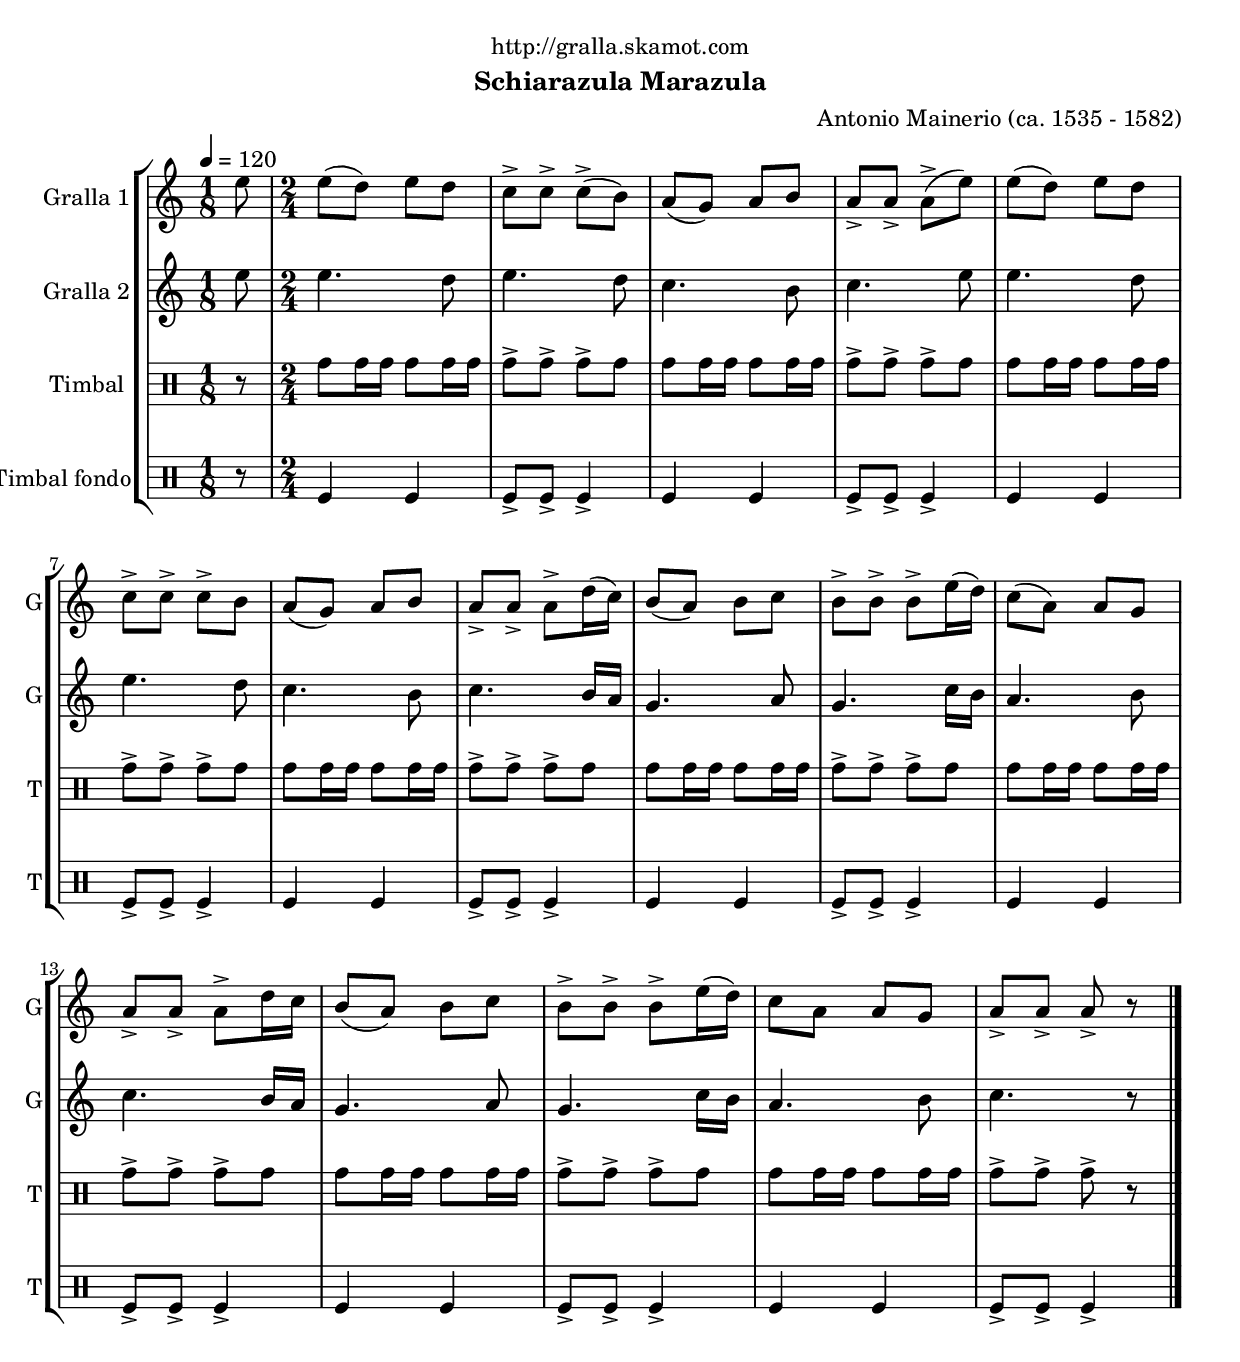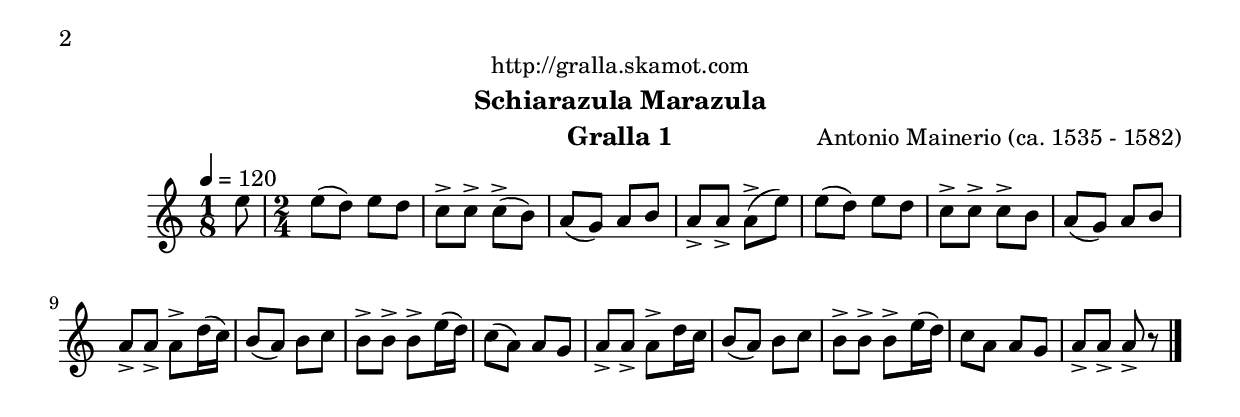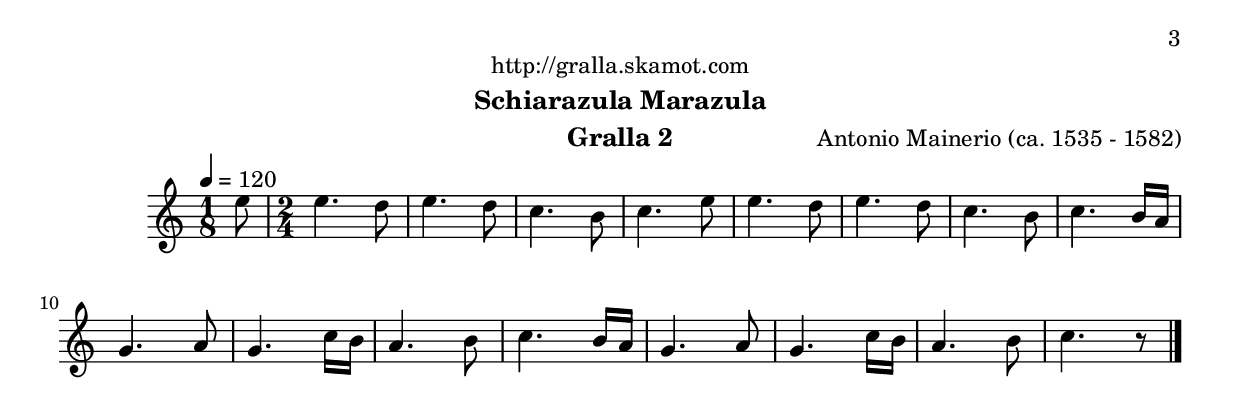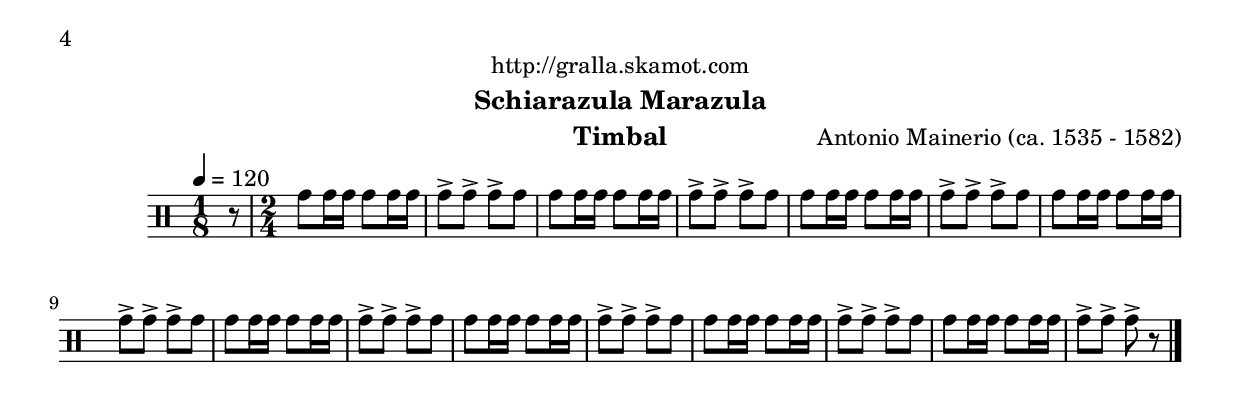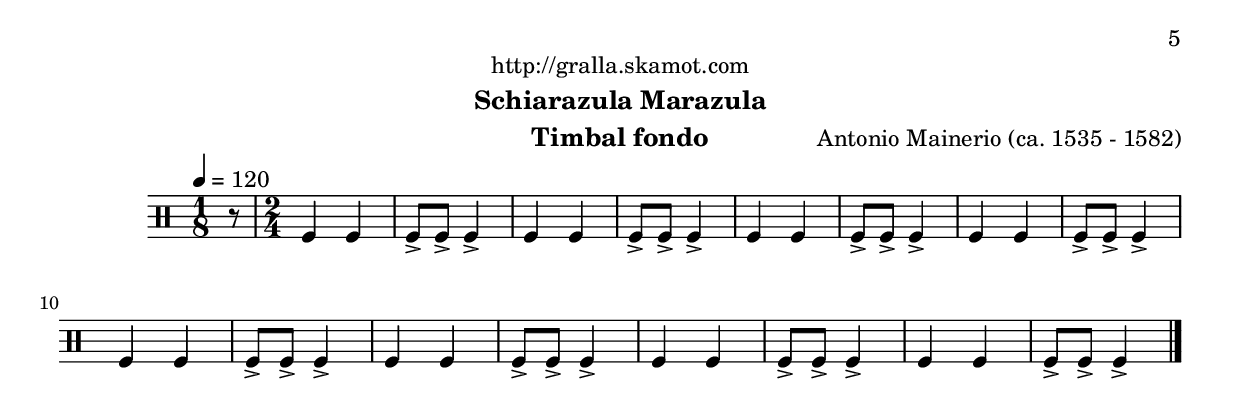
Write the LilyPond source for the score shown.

\version "2.16.2"

\header {
  dedication="http://gralla.skamot.com"
  title=""
  subtitle="Schiarazula Marazula"
  subsubtitle=""
  poet=""
  meter=""
  piece=""
  composer="Antonio Mainerio (ca. 1535 - 1582)"
  arranger=""
  opus=""
  instrument=""
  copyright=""
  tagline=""
}

liniaroAa =
\relative e''
{
  \tempo 4=120
  \clef treble
  \key c \major
  \time 1/8
  e8  |
  \time 2/4   e8 ( d ) e  d  |
  c8-> c-> c-> ( b )  |
  a8 ( g ) a  b  |
  %05
  a8-> a-> a-> ( e' )  |
  e8 ( d ) e  d  |
  c8-> c-> c-> b   |
  a8 ( g ) a  b  |
  a8-> a-> a-> d16 ( c )  |
  %10
  b8 ( a ) b  c  |
  b8-> b-> b-> e16 ( d )  |
  c8 ( a ) a  g  |
  a8-> a-> a-> d16 c   |
  b8 ( a ) b  c  |
  %15
  b8-> b-> b-> e16 ( d )  |
   c8 a  a  g  |
  a8-> a-> a-> r  \bar "|."
}

liniaroAb =
\relative e''
{
  \tempo 4=120
  \clef treble
  \key c \major
  \time 1/8
  e8  |
  \time 2/4   e4. d8  |
  e4. d8  |
  c4. b8  |
  %05
  c4. e8  |
  e4. d8  |
  e4. d8  |
  c4. b8  |
  c4. b16 a  |
  %10
  g4. a8  |
  g4. c16 b  |
  a4. b8  |
  c4. b16 a  |
  g4. a8  |
  %15
  g4. c16 b  |
  a4. b8  |
  c4. r8  \bar "|."
}

liniaroAc =
\drummode
{
  \tempo 4=120
  \time 1/8
  r8  |
  \time 2/4   tomh8 tomh16 tomh tomh8 tomh16 tomh  |
  tomh8-> tomh-> tomh-> tomh  |
  tomh8 tomh16 tomh tomh8 tomh16 tomh  |
  %05
  tomh8-> tomh-> tomh-> tomh  |
  tomh8 tomh16 tomh tomh8 tomh16 tomh  |
  tomh8-> tomh-> tomh-> tomh  |
  tomh8 tomh16 tomh tomh8 tomh16 tomh  |
  tomh8-> tomh-> tomh-> tomh  |
  %10
  tomh8 tomh16 tomh tomh8 tomh16 tomh  |
  tomh8-> tomh-> tomh-> tomh  |
  tomh8 tomh16 tomh tomh8 tomh16 tomh  |
  tomh8-> tomh-> tomh-> tomh  |
  tomh8 tomh16 tomh tomh8 tomh16 tomh  |
  %15
  tomh8-> tomh-> tomh-> tomh  |
  tomh8 tomh16 tomh tomh8 tomh16 tomh  |
  tomh8-> tomh-> tomh-> r  \bar "|."
}

liniaroAd =
\drummode
{
  \tempo 4=120
  \time 1/8
  r8  |
  \time 2/4   tomfl4 tomfl  |
  tomfl8-> tomfl-> tomfl4->  |
  tomfl4 tomfl  |
  %05
  tomfl8-> tomfl-> tomfl4->  |
  tomfl4 tomfl  |
  tomfl8-> tomfl-> tomfl4->  |
  tomfl4 tomfl  |
  tomfl8-> tomfl-> tomfl4->  |
  %10
  tomfl4 tomfl  |
  tomfl8-> tomfl-> tomfl4->  |
  tomfl4 tomfl  |
  tomfl8-> tomfl-> tomfl4->  |
  tomfl4 tomfl  |
  %15
  tomfl8-> tomfl-> tomfl4->  |
  tomfl4 tomfl  |
  tomfl8-> tomfl-> tomfl4->  \bar "|."
}

\bookpart {
  \score {
    \new StaffGroup {
      \override Score.RehearsalMark #'self-alignment-X = #LEFT
      <<
        \new Staff \with {instrumentName = #"Gralla 1" shortInstrumentName = #"G"} \liniaroAa
        \new Staff \with {instrumentName = #"Gralla 2" shortInstrumentName = #"G"} \liniaroAb
        \new DrumStaff \with {instrumentName = #"Timbal" shortInstrumentName = #"T"} \liniaroAc
        \new DrumStaff \with {instrumentName = #"Timbal fondo" shortInstrumentName = #"T"} \liniaroAd
      >>
    }
    \layout {}
  }
  \score { \unfoldRepeats
    \new StaffGroup {
      \override Score.RehearsalMark #'self-alignment-X = #LEFT
      <<
        \new Staff \with {instrumentName = #"Gralla 1" shortInstrumentName = #"G"} \liniaroAa
        \new Staff \with {instrumentName = #"Gralla 2" shortInstrumentName = #"G"} \liniaroAb
        \new DrumStaff \with {instrumentName = #"Timbal" shortInstrumentName = #"T"} \liniaroAc
        \new DrumStaff \with {instrumentName = #"Timbal fondo" shortInstrumentName = #"T"} \liniaroAd
      >>
    }
    \midi {
      \set Staff.midiInstrument = "oboe"
      \set DrumStaff.midiInstrument = "drums"
    }
  }
}

\bookpart {
  \header {instrument="Gralla 1"}
  \score {
    \new StaffGroup {
      \override Score.RehearsalMark #'self-alignment-X = #LEFT
      <<
        \new Staff \liniaroAa
      >>
    }
    \layout {}
  }
  \score { \unfoldRepeats
    \new StaffGroup {
      \override Score.RehearsalMark #'self-alignment-X = #LEFT
      <<
        \new Staff \liniaroAa
      >>
    }
    \midi {
      \set Staff.midiInstrument = "oboe"
      \set DrumStaff.midiInstrument = "drums"
    }
  }
}

\bookpart {
  \header {instrument="Gralla 2"}
  \score {
    \new StaffGroup {
      \override Score.RehearsalMark #'self-alignment-X = #LEFT
      <<
        \new Staff \liniaroAb
      >>
    }
    \layout {}
  }
  \score { \unfoldRepeats
    \new StaffGroup {
      \override Score.RehearsalMark #'self-alignment-X = #LEFT
      <<
        \new Staff \liniaroAb
      >>
    }
    \midi {
      \set Staff.midiInstrument = "oboe"
      \set DrumStaff.midiInstrument = "drums"
    }
  }
}

\bookpart {
  \header {instrument="Timbal"}
  \score {
    \new StaffGroup {
      \override Score.RehearsalMark #'self-alignment-X = #LEFT
      <<
        \new DrumStaff \liniaroAc
      >>
    }
    \layout {}
  }
  \score { \unfoldRepeats
    \new StaffGroup {
      \override Score.RehearsalMark #'self-alignment-X = #LEFT
      <<
        \new DrumStaff \liniaroAc
      >>
    }
    \midi {
      \set Staff.midiInstrument = "oboe"
      \set DrumStaff.midiInstrument = "drums"
    }
  }
}

\bookpart {
  \header {instrument="Timbal fondo"}
  \score {
    \new StaffGroup {
      \override Score.RehearsalMark #'self-alignment-X = #LEFT
      <<
        \new DrumStaff \liniaroAd
      >>
    }
    \layout {}
  }
  \score { \unfoldRepeats
    \new StaffGroup {
      \override Score.RehearsalMark #'self-alignment-X = #LEFT
      <<
        \new DrumStaff \liniaroAd
      >>
    }
    \midi {
      \set Staff.midiInstrument = "oboe"
      \set DrumStaff.midiInstrument = "drums"
    }
  }
}

